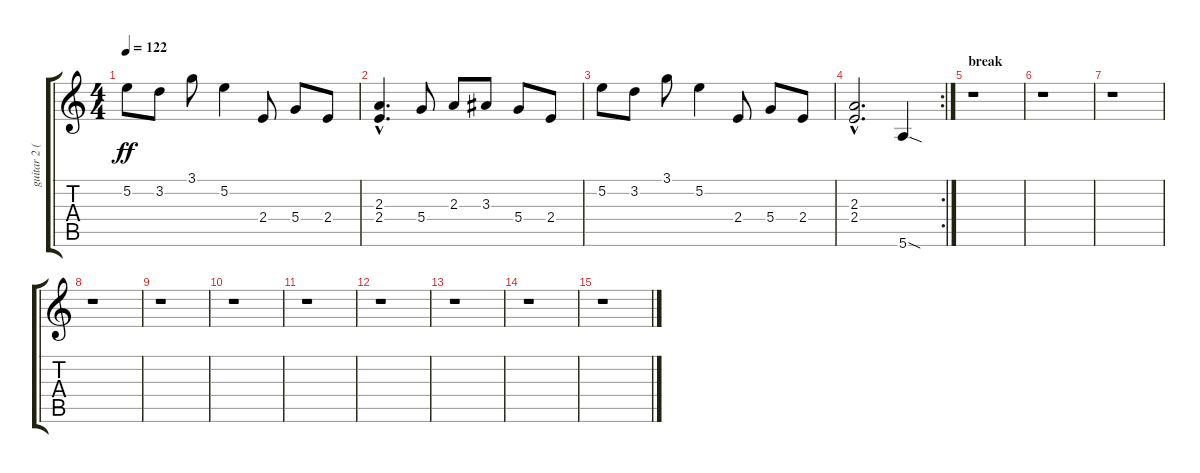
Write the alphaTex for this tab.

\track ("guitar 2 (middle)" "guitar 2 (") {instrument distortionguitar}
\staff {score tabs}
\tuning (E4 B3 G3 D3 A2 E2) {hide}
\ts (4 4)
\tempo 122
\clef g2
\ks c
5.2.8{dy ff} 3.2.8 3.1.8 5.2.4 2.4.8 5.4.8 2.4.8 |
(2.3{hac} 2.4{hac}).4{d} 5.4.8 2.3.8 3.3.8 5.4.8 2.4.8 |
5.2.8 3.2.8 3.1.8 5.2.4 2.4.8 5.4.8 2.4.8 |
\rc 2
(2.3{hac} 2.4{hac}).2{d} 5.6{sod}.4 |
\section ("" "break")
r.1 |
r.1 |
r.1 |
r.1 |
r.1 |
r.1 |
r.1 |
r.1 |
r.1 |
r.1 |
r.1
